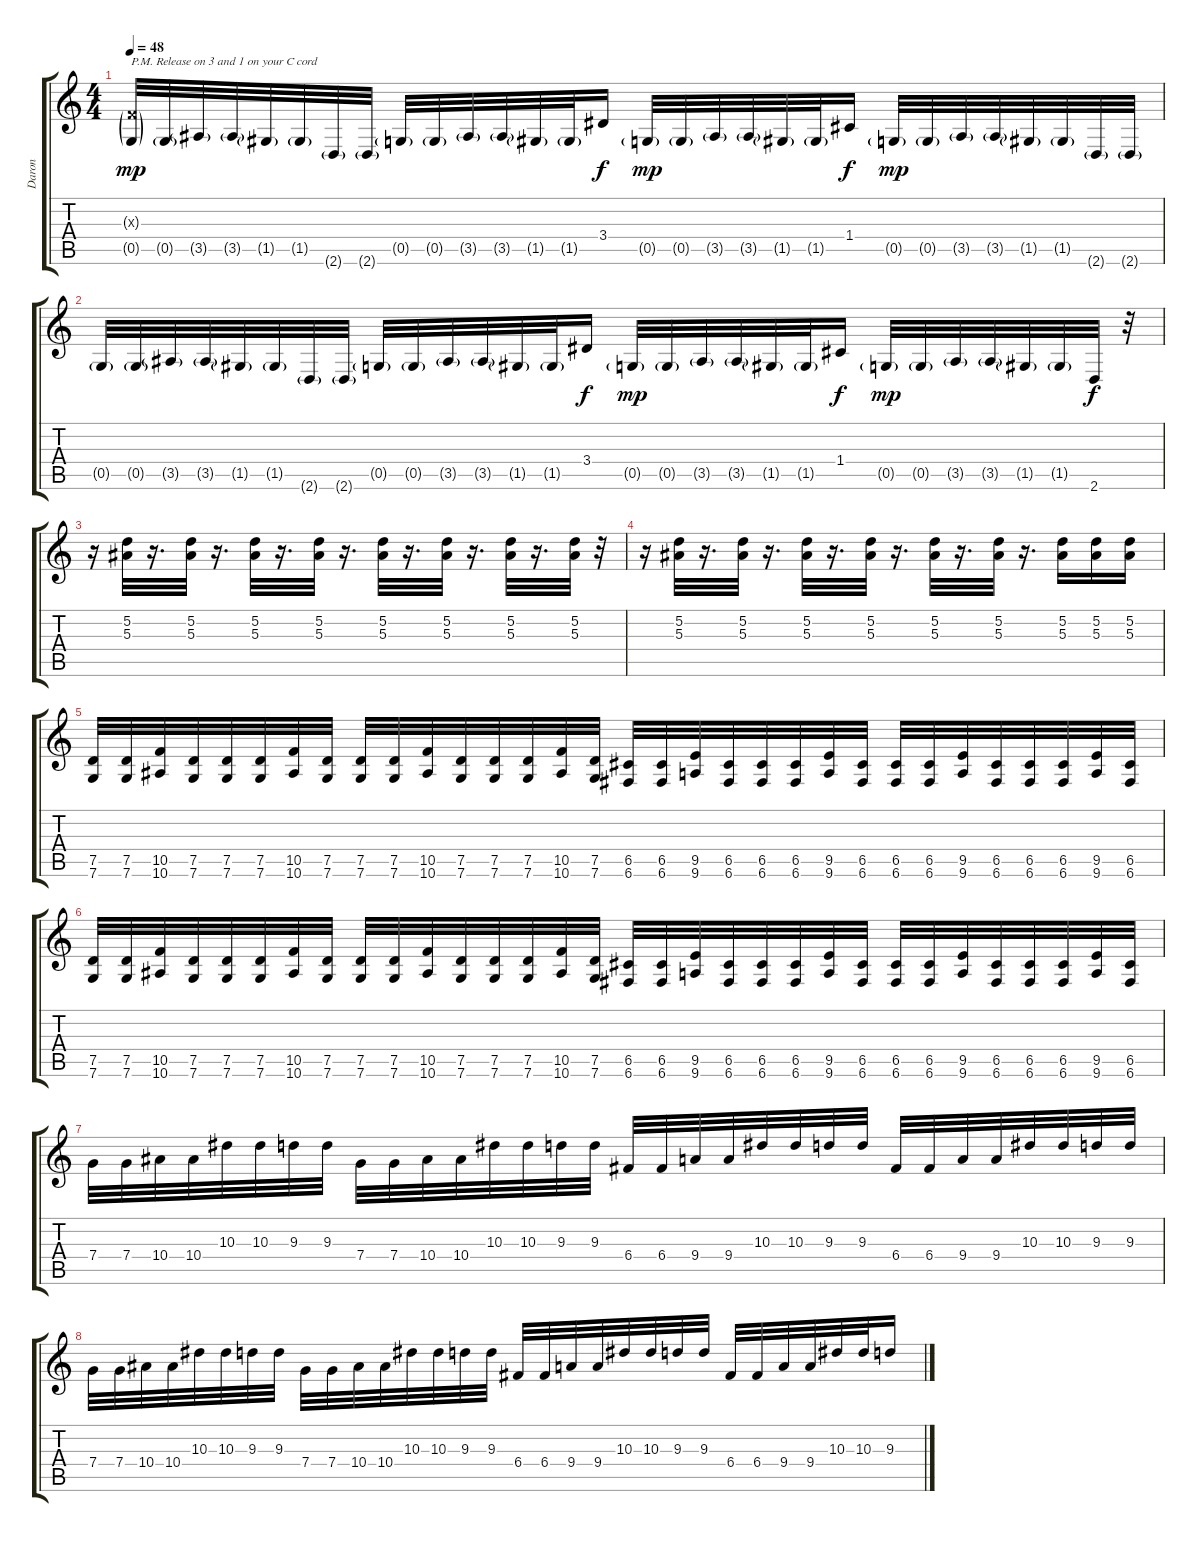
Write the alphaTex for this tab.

\track ("Daron" "Daron") {instrument overdrivenguitar}
\staff {score tabs}
\tuning (D4 A3 F3 C3 G2 C2) {hide}
\ts (4 4)
\tempo 48
\clef g2
\ks c
(0.3{g x} 0.5{g}).32{txt "P.M. Release on 3 and 1 on your C cord" dy mp balance 14 instrument distortionguitar} 0.5{g}.32 3.5{g}.32 3.5{g}.32 1.5{g}.32 1.5{g}.32 2.6{g}.32 2.6{g}.32 0.5{g}.32 0.5{g}.32 3.5{g}.32 3.5{g}.32 1.5{g}.32 1.5{g}.32 3.4.16{dy f} 0.5{g}.32{dy mp} 0.5{g}.32 3.5{g}.32 3.5{g}.32 1.5{g}.32 1.5{g}.32 1.4.16{dy f} 0.5{g}.32{dy mp} 0.5{g}.32 3.5{g}.32 3.5{g}.32 1.5{g}.32 1.5{g}.32 2.6{g}.32 2.6{g}.32 |
0.5{g}.32 0.5{g}.32 3.5{g}.32 3.5{g}.32 1.5{g}.32 1.5{g}.32 2.6{g}.32 2.6{g}.32 0.5{g}.32 0.5{g}.32 3.5{g}.32 3.5{g}.32 1.5{g}.32 1.5{g}.32 3.4.16{dy f} 0.5{g}.32{dy mp} 0.5{g}.32 3.5{g}.32 3.5{g}.32 1.5{g}.32 1.5{g}.32 1.4.16{dy f} 0.5{g}.32{dy mp} 0.5{g}.32 3.5{g}.32 3.5{g}.32 1.5{g}.32 1.5{g}.32 2.6.32{dy f} r.32 |
r.16{volume 11 balance 8} (5.2 5.3).32 r.16{d} (5.2 5.3).32 r.16{d} (5.2 5.3).32 r.16{d} (5.2 5.3).32 r.16{d} (5.2 5.3).32 r.16{d} (5.2 5.3).32 r.16{d} (5.2 5.3).32 r.16{d} (5.2 5.3).32 r.32 |
r.16 (5.2 5.3).32 r.16{d} (5.2 5.3).32 r.16{d} (5.2 5.3).32 r.16{d} (5.2 5.3).32 r.16{d} (5.2 5.3).32 r.16{d} (5.2 5.3).32 r.16{d} (5.2 5.3).16{volume 13 instrument overdrivenguitar} (5.2 5.3).16 (5.2 5.3).16 |
(7.5 7.6).32 (7.5 7.6).32 (10.5 10.6).32 (7.5 7.6).32 (7.5 7.6).32 (7.5 7.6).32 (10.5 10.6).32 (7.5 7.6).32 (7.5 7.6).32 (7.5 7.6).32 (10.5 10.6).32 (7.5 7.6).32 (7.5 7.6).32 (7.5 7.6).32 (10.5 10.6).32 (7.5 7.6).32 (6.5 6.6).32 (6.5 6.6).32 (9.5 9.6).32 (6.5 6.6).32 (6.5 6.6).32 (6.5 6.6).32 (9.5 9.6).32 (6.5 6.6).32 (6.5 6.6).32 (6.5 6.6).32 (9.5 9.6).32 (6.5 6.6).32 (6.5 6.6).32 (6.5 6.6).32 (9.5 9.6).32 (6.5 6.6).32 |
(7.5 7.6).32 (7.5 7.6).32 (10.5 10.6).32 (7.5 7.6).32 (7.5 7.6).32 (7.5 7.6).32 (10.5 10.6).32 (7.5 7.6).32 (7.5 7.6).32 (7.5 7.6).32 (10.5 10.6).32 (7.5 7.6).32 (7.5 7.6).32 (7.5 7.6).32 (10.5 10.6).32 (7.5 7.6).32 (6.5 6.6).32 (6.5 6.6).32 (9.5 9.6).32 (6.5 6.6).32 (6.5 6.6).32 (6.5 6.6).32 (9.5 9.6).32 (6.5 6.6).32 (6.5 6.6).32 (6.5 6.6).32 (9.5 9.6).32 (6.5 6.6).32 (6.5 6.6).32 (6.5 6.6).32 (9.5 9.6).32 (6.5 6.6).32 |
7.4.32 7.4.32 10.4.32 10.4.32 10.3.32 10.3.32 9.3.32 9.3.32 7.4.32 7.4.32 10.4.32 10.4.32 10.3.32 10.3.32 9.3.32 9.3.32 6.4.32 6.4.32 9.4.32 9.4.32 10.3.32 10.3.32 9.3.32 9.3.32 6.4.32 6.4.32 9.4.32 9.4.32 10.3.32 10.3.32 9.3.32 9.3.32 |
7.4.32 7.4.32 10.4.32 10.4.32 10.3.32 10.3.32 9.3.32 9.3.32 7.4.32 7.4.32 10.4.32 10.4.32 10.3.32 10.3.32 9.3.32 9.3.32 6.4.32 6.4.32 9.4.32 9.4.32 10.3.32 10.3.32 9.3.32 9.3.32 6.4.32 6.4.32 9.4.32 9.4.32 10.3.32 10.3.32 9.3{ss}.16
